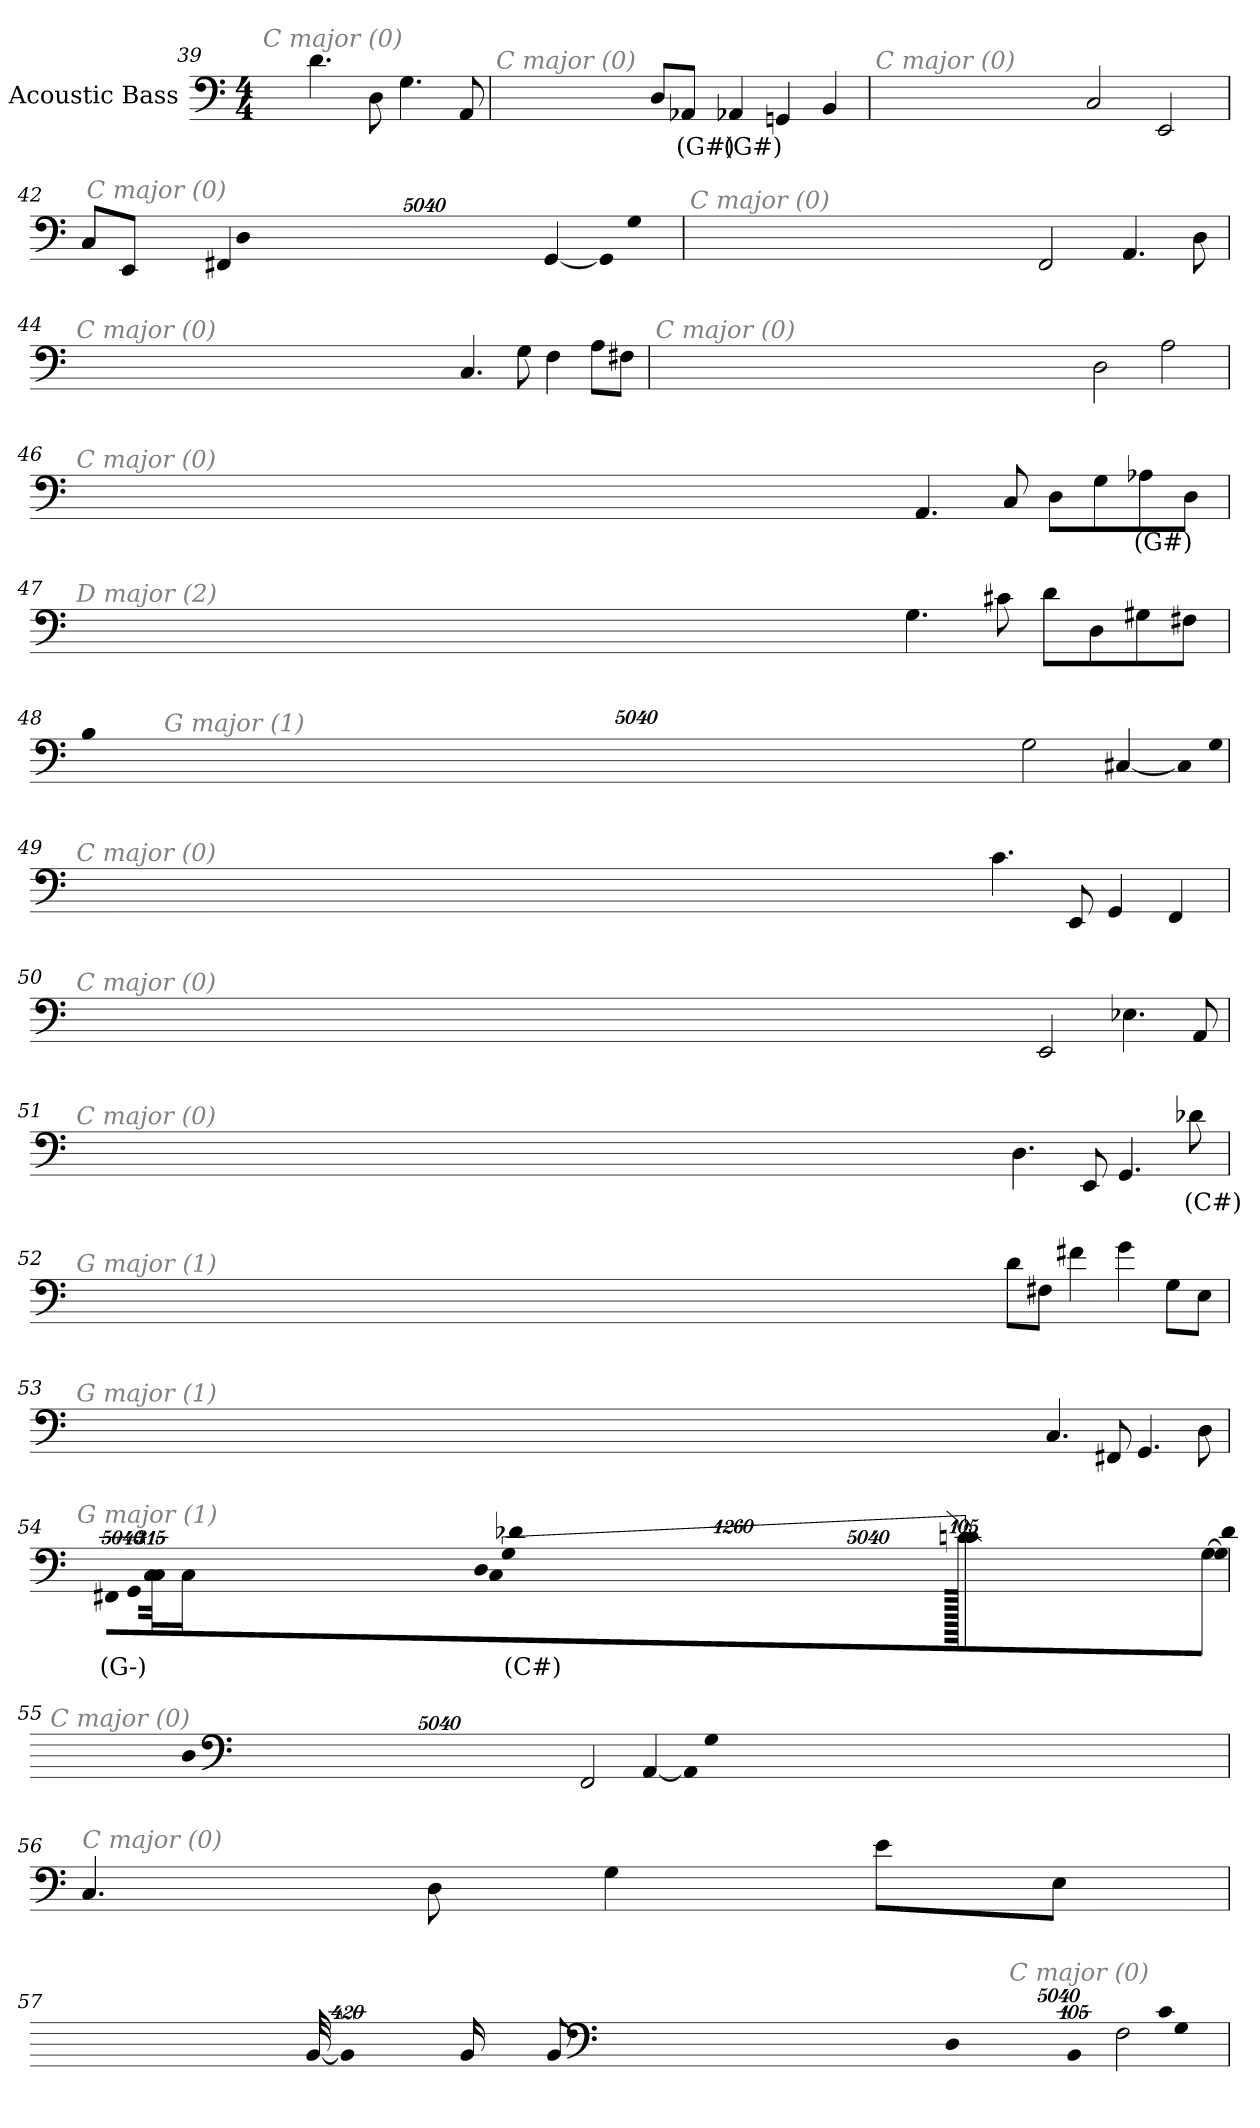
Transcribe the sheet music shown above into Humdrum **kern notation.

**kern	**text
*part1	*part1
*staff1	*staff1
*I"Acoustic Bass	*
*clefF4	*
*ITrd7c12	*
*k[]	*
*C:	*
*M4/4	*
=39	=39
!LO:TX:i:color=#808080:t=C major (0)	!
4.D	.
8DD	.
4.GG	.
8AAA	.
=40	=40
!LO:TX:i:color=#808080:t=C major (0)	!
8DDL	.
8AAA-XiJ	(G#)
4AAA-Xi	(G#)
4GGGn	.
4BBB	.
=41	=41
!LO:TX:i:color=#808080:t=C major (0)	!
2CC	.
2EEE	.
=42	=42
!LO:TX:i:color=#808080:t=C major (0)	!
[4GGG	.
!LO:N:vis=8	!
40320%3347GGGL]	.
!LO:N:vis=8	!
40320%3347GG	.
!LO:N:vis=8	!
40320%3347DDJ	.
8CCL	.
8EEEJ	.
4FFF#X	.
=43	=43
!LO:TX:i:color=#808080:t=C major (0)	!
2FFF	.
4.AAA	.
8DD	.
=44	=44
!LO:TX:i:color=#808080:t=C major (0)	!
4.CC	.
8GG	.
4FF	.
8AAL	.
8FF#XJ	.
=45	=45
!LO:TX:i:color=#808080:t=C major (0)	!
2DD	.
2AA	.
=46	=46
!LO:TX:i:color=#808080:t=C major (0)	!
4.AAA	.
8CC	.
8DDL	.
8GG	.
8AA-Xi	(G#)
8DDJ	.
=47	=47
!LO:TX:i:color=#808080:t=D major (2)	!
4.GG	.
8C#X	.
8DL	.
8DD	.
8GG#X	.
8FF#XJ	.
=48	=48
!LO:TX:i:color=#808080:t=G major (1)	!
2GG	.
[4CC#X	.
!LO:N:vis=8	!
40320%3347CC#L]	.
!LO:N:vis=8	!
40320%3347GG	.
!LO:N:vis=8	!
40320%3347BBJ	.
=49	=49
!LO:TX:i:color=#808080:t=C major (0)	!
4.C	.
8EEE	.
4GGG	.
4FFF	.
=50	=50
!LO:TX:i:color=#808080:t=C major (0)	!
2EEE	.
4.EE-X	.
8AAA	.
=51	=51
!LO:TX:i:color=#808080:t=C major (0)	!
4.DD	.
8EEE	.
4.GGG	.
8D-Xi	(C#)
=52	=52
!LO:TX:i:color=#808080:t=G major (1)	!
8DL	.
8FF#XJ	.
4F#X	.
4G	.
8GGL	.
8EEJ	.
=53	=53
!LO:TX:i:color=#808080:t=G major (1)	!
4.CC	.
8FFF#X	.
4.GGG	.
8DD	.
=54	=54
!LO:TX:i:color=#808080:t=G major (1)	!
[4GG	.
!LO:N:vis=8	!
40320%3347GGL]	.
!LO:N:vis=8	!
40320%3347D	.
!LO:N:vis=8	!
40320%3347D-XiJ	(C#)
[13440%13Cn	.
10080%827C]	.
!LO:N:vis=8	!
40320%3347GG	.
!LO:N:vis=8	!
40320%3347DDJ	.
!LO:N:vis=1024	!
[13440%13CCL	.
16CCL_	.
64CCL_	.
!LO:N:vis=256	!
20160%79CCL]	.
!LO:N:vis=8	!
40320%3347GGG	.
!LO:N:vis=8	!
40320%3347FFF#XiJ	(G-)
=55	=55
!LO:TX:i:color=#808080:t=C major (0)	!
2FFF	.
[4AAA	.
!LO:N:vis=8	!
40320%3347AAAL]	.
!LO:N:vis=8	!
40320%3347GG	.
!LO:N:vis=8	!
40320%3347DDJ	.
=56	=56
!LO:TX:i:color=#808080:t=C major (0)	!
4.CC	.
8DD	.
4GG	.
8EL	.
8EEJ	.
=57	=57
!LO:TX:i:color=#808080:t=C major (0)	!
2FF	.
!LO:N:vis=8	!
40320%3347CL	.
!LO:N:vis=8	!
40320%3347GG	.
!LO:N:vis=8	!
40320%3347DDJ	.
!LO:N:vis=1024	!
[13440%13BBB	.
8BBB_	.
16BBB_	.
32BBB_	.
!LO:N:vis=1024%31	!
13440%407BBB]	.
=	=
*-	*-
